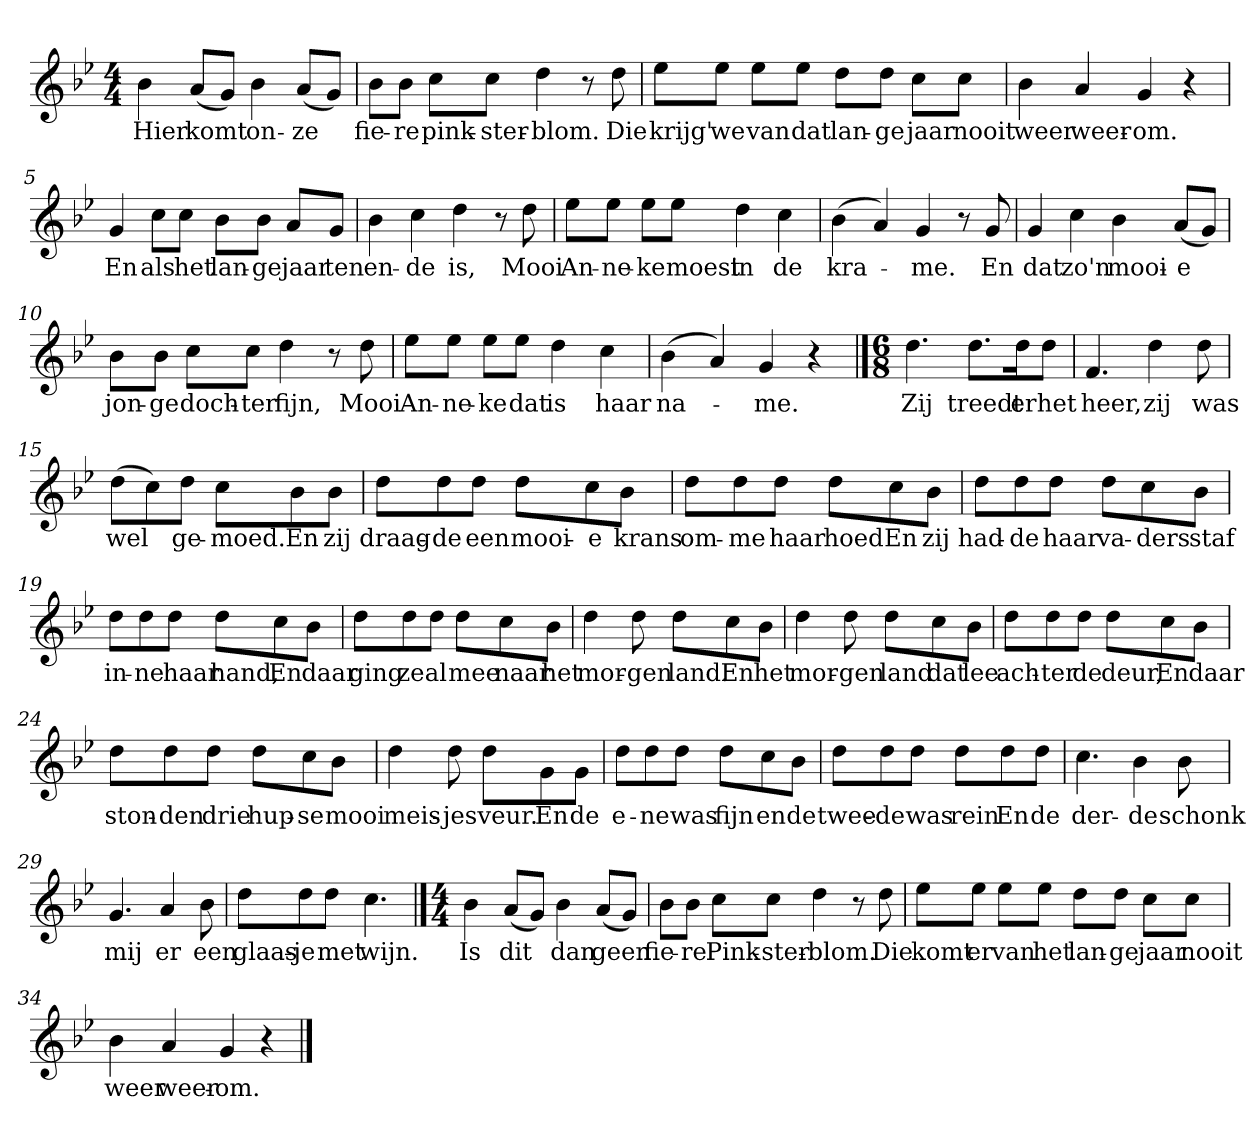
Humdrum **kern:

**kern	**text
*part1	*part1
*staff1	*staff1
*clefG2	*
*k[b-e-]	*
*g:	*
*M4/4	*
*MM120	*
=1	=1
4b-	Hier
(8a/L	komt
8g/J)	.
4b-	on-
(8a/L	-ze
8g/J)	.
=2	=2
8b-\L	fie-
8b-\J	-re
8cc\L	pink-
8cc\J	-ster-
4dd	-blom.
8r	.
8dd	Die
=3	=3
8ee-\L	krijg'
8ee-\J	we
8ee-\L	van
8ee-\J	dat
8dd\L	lan-
8dd\J	-ge
8cc\L	jaar
8cc\J	nooit
=4	=4
4b-	weer
4a	weer-
4g	-om.
4r	.
=5	=5
4g	En
8cc\L	als
8cc\J	het
8b-\L	lan-
8b-\J	-ge
8a/L	jaar
8g/J	ten
=6	=6
4b-	en-
4cc	-de
4dd	is,
8r	.
8dd	Mooi
=7	=7
8ee-\L	An-
8ee-\J	-ne-
8ee-\L	-ke
8ee-\J	moest
4dd	in
4cc	de
=8	=8
(4b-	kra-
4a)	.
4g	-me.
8r	.
8g	En
=9	=9
4g	dat
4cc	zo'n
4b-	mooi-
(8a/L	-e
8g/J)	.
=10	=10
8b-\L	jon-
8b-\J	-ge
8cc\L	doch-
8cc\J	-ter
4dd	fijn,
8r	.
8dd	Mooi
=11	=11
8ee-\L	An-
8ee-\J	-ne-
8ee-\L	-ke
8ee-\J	dat
4dd	is
4cc	haar
=12	=12
(4b-	na-
4a)	.
4g	-me.
4r	.
==13	==13
*M6/8	*
4.dd	Zij
8.dd\L	treedt
16dd\K	er
8dd\J	het
=14	=14
4.f	heer,
4dd	zij
8dd	was
=15	=15
(8dd\L	wel
8cc\)	.
8dd\J	ge-
8cc\L	-moed.
8b-\	En
8b-\J	zij
=16	=16
8dd\L	draag-
8dd\	-de
8dd\J	een
8dd\L	mooi-
8cc\	-e
8b-\J	krans
=17	=17
8dd\L	om-
8dd\	-me
8dd\J	haar
8dd\L	hoed
8cc\	En
8b-\J	zij
=18	=18
8dd\L	had-
8dd\	-de
8dd\J	haar
8dd\L	va-
8cc\	-ders
8b-\J	staf
=19	=19
8dd\L	in-
8dd\	-ne
8dd\J	haar
8dd\L	hand,
8cc\	En
8b-\J	daar
=20	=20
8dd\L	ging
8dd\	ze
8dd\J	al
8dd\L	mee
8cc\	naar
8b-\J	het
=21	=21
4dd	mor-
8dd	-gen
8dd\L	land.
8cc\	En
8b-\J	het
=22	=22
4dd	mor-
8dd	-gen
8dd\L	land
8cc\	dat
8b-\J	lee
=23	=23
8dd\L	ach-
8dd\	-ter
8dd\J	de
8dd\L	deur,
8cc\	En
8b-\J	daar
=24	=24
8dd\L	ston-
8dd\	-den
8dd\J	drie
8dd\L	hup-
8cc\	-se
8b-\J	mooi
=25	=25
4dd	meis-
8dd	-jes
8dd\L	veur.
8g\	En
8g\J	de
=26	=26
8dd\L	e-
8dd\	-ne
8dd\J	was
8dd\L	fijn
8cc\	en
8b-\J	de
=27	=27
8dd\L	twee-
8dd\	-de
8dd\J	was
8dd\L	rein
8dd\	En
8dd\J	de
=28	=28
4.cc	der-
4b-	-de
8b-	schonk
=29	=29
4.g	mij
4a	er
8b-	een
=30	=30
8dd\L	glaas-
8dd\	-je
8dd\J	met
4.cc	wijn.
==31	==31
*M4/4	*
4b-	Is
(8a/L	dit
8g/J)	.
4b-	dan
(8a/L	geen
8g/J)	.
=32	=32
8b-\L	fie-
8b-\J	-re
8cc\L	Pink-
8cc\J	-ster-
4dd	-blom.
8r	.
8dd	Die
=33	=33
8ee-\L	komt
8ee-\J	er
8ee-\L	van
8ee-\J	het
8dd\L	lan-
8dd\J	-ge
8cc\L	jaar
8cc\J	nooit
=34	=34
4b-	weer
4a	weer-
4g	-om.
4r	.
==	==
*-	*-
